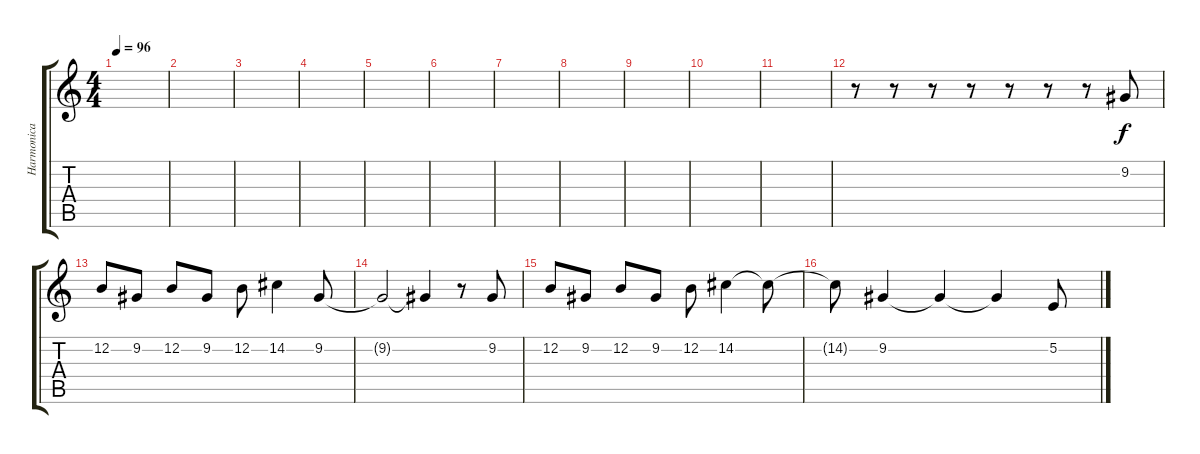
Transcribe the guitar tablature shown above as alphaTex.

\track ("Harmonica" "Harmonica") {instrument harmonica}
\staff {score tabs}
\tuning (E4 B3 G3 D3 A2 E2) {hide}
\ts (4 4)
\tempo 96
\clef g2
\ks c
|
|
|
|
|
|
|
|
|
|
|
r.8 r.8 r.8 r.8 r.8 r.8 r.8 9.2.8{volume 11} |
12.2.8 9.2.8 12.2.8 9.2.8 12.2.8 14.2.4 9.2.8 |
9.2{t}.2 9.2{t}.4 r.8 9.2.8 |
12.2.8 9.2.8 12.2.8 9.2.8 12.2.8 14.2.4 14.2{t}.8 |
14.2{t}.8 9.2.4 9.2{t}.4 9.2{t}.4 5.2.8
